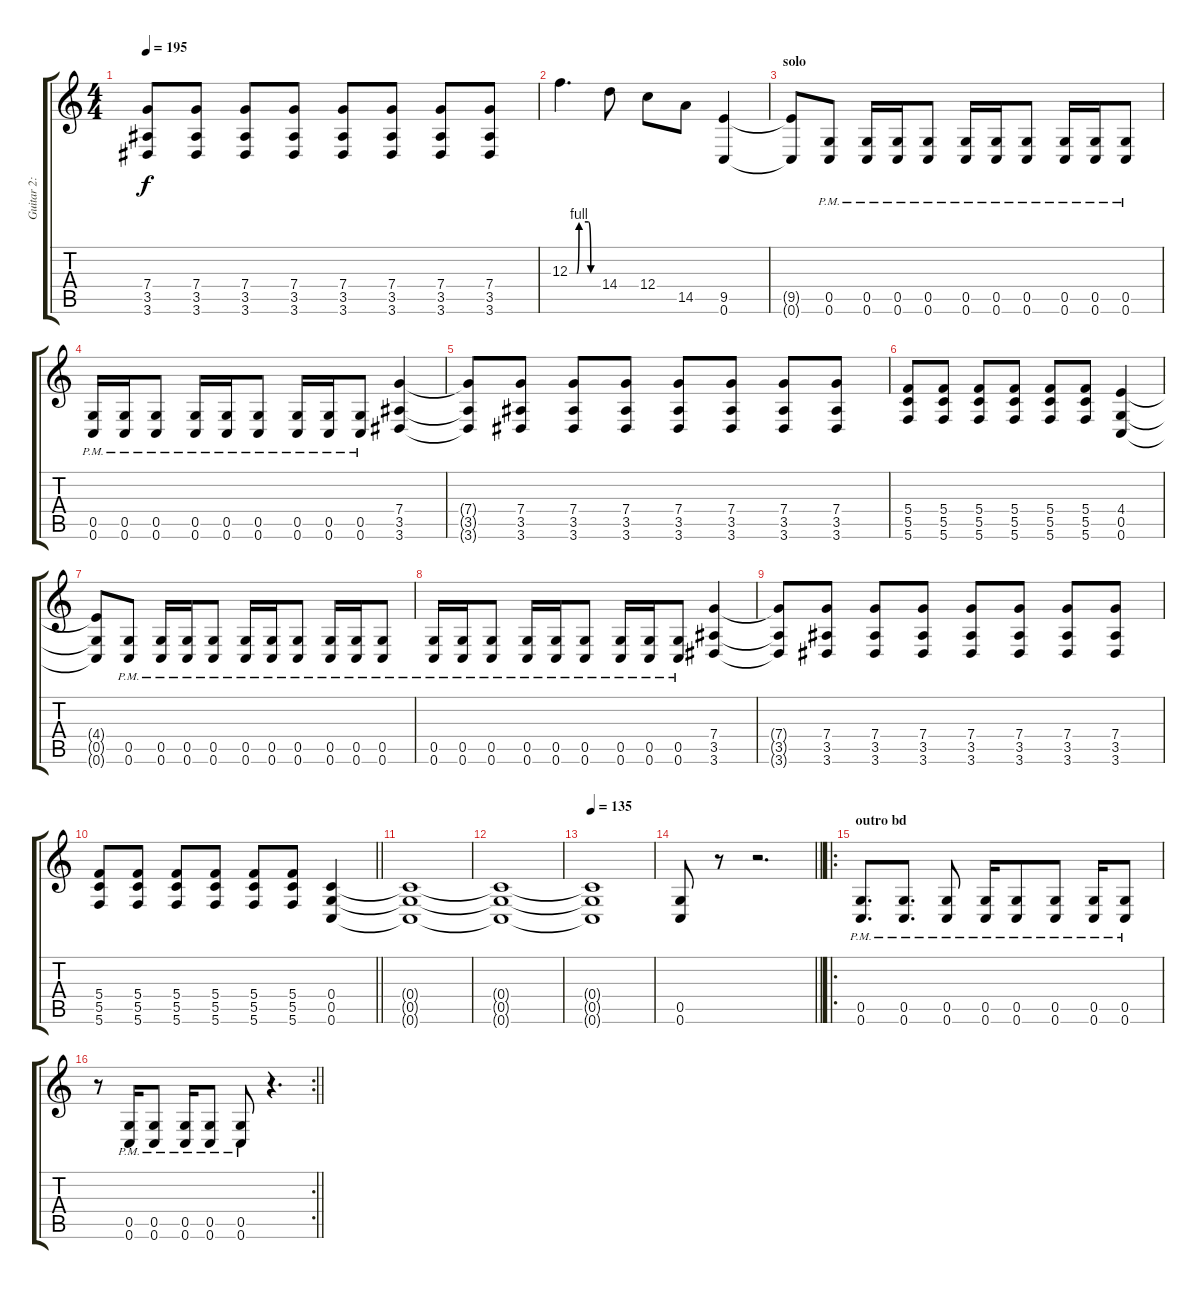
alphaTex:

\track ("Guitar 2: Maarten" "Guitar 2: ") {instrument distortionguitar}
\staff {score tabs}
\tuning (D4 A3 F3 C3 G2 C2) {hide}
\ts (4 4)
\tempo 195
\clef g2
\ks c
(7.4{t} 3.5{t} 3.6{t}).8{dy f} (7.4 3.5 3.6).8 (7.4 3.5 3.6).8 (7.4 3.5 3.6).8 (7.4 3.5 3.6).8 (7.4 3.5 3.6).8 (7.4 3.5 3.6).8 (7.4 3.5 3.6).8 |
12.3{be (custom 0 0 15 0 20 4 40 4 45 0 60 0)}.4{d} 14.4.8 12.4.8 14.5.8 (9.5 0.6).4 |
\section ("" "solo")
(9.5{t} 0.6{t}).8 (0.5{pm} 0.6).8 (0.5{pm} 0.6).16 (0.5{pm} 0.6).16 (0.5{pm} 0.6).8 (0.5{pm} 0.6).16 (0.5{pm} 0.6).16 (0.5{pm} 0.6).8 (0.5{pm} 0.6).16 (0.5{pm} 0.6).16 (0.5{pm} 0.6).8 |
(0.5{pm} 0.6).16 (0.5{pm} 0.6).16 (0.5{pm} 0.6).8 (0.5{pm} 0.6).16 (0.5{pm} 0.6).16 (0.5{pm} 0.6).8 (0.5{pm} 0.6).16 (0.5{pm} 0.6).16 (0.5{pm} 0.6).8 (7.4 3.5 3.6).4 |
(7.4{t} 3.5{t} 3.6{t}).8 (7.4 3.5 3.6).8 (7.4 3.5 3.6).8 (7.4 3.5 3.6).8 (7.4 3.5 3.6).8 (7.4 3.5 3.6).8 (7.4 3.5 3.6).8 (7.4 3.5 3.6).8 |
(5.4 5.5 5.6).8 (5.4 5.5 5.6).8 (5.4 5.5 5.6).8 (5.4 5.5 5.6).8 (5.4 5.5 5.6).8 (5.4 5.5 5.6).8 (4.4 0.5 0.6).4 |
(4.4{t} 0.5{t} 0.6{t}).8 (0.5{pm} 0.6).8 (0.5{pm} 0.6).16 (0.5{pm} 0.6).16 (0.5{pm} 0.6).8 (0.5{pm} 0.6).16 (0.5{pm} 0.6).16 (0.5{pm} 0.6).8 (0.5{pm} 0.6).16 (0.5{pm} 0.6).16 (0.5{pm} 0.6).8 |
(0.5{pm} 0.6).16 (0.5{pm} 0.6).16 (0.5{pm} 0.6).8 (0.5{pm} 0.6).16 (0.5{pm} 0.6).16 (0.5{pm} 0.6).8 (0.5{pm} 0.6).16 (0.5{pm} 0.6).16 (0.5{pm} 0.6).8 (7.4 3.5 3.6).4 |
(7.4{t} 3.5{t} 3.6{t}).8 (7.4 3.5 3.6).8 (7.4 3.5 3.6).8 (7.4 3.5 3.6).8 (7.4 3.5 3.6).8 (7.4 3.5 3.6).8 (7.4 3.5 3.6).8 (7.4 3.5 3.6).8 |
\barLineRight lightlight
(5.4 5.5 5.6).8 (5.4 5.5 5.6).8 (5.4 5.5 5.6).8 (5.4 5.5 5.6).8 (5.4 5.5 5.6).8 (5.4 5.5 5.6).8 (0.4 0.5 0.6).4 |
(0.4{t} 0.5{t} 0.6{t}).1 |
(0.4{t} 0.5{t} 0.6{t}).1 |
\tempo 135
(0.4{t} 0.5{t} 0.6{t}).1 |
\barLineRight lightlight
(0.5 0.6).8 r.8 r.2{d} |
\ro
\section ("" "outro bd")
(0.5{pm} 0.6).8{d} (0.5{pm} 0.6).8{d} (0.5{pm} 0.6).8 (0.5{pm} 0.6).16 (0.5{pm} 0.6).8 (0.5{pm} 0.6).8 (0.5{pm} 0.6).16 (0.5{pm} 0.6).8 |
\rc 2
\barLineRight lightlight
r.8 (0.5{pm} 0.6).16 (0.5{pm} 0.6).8 (0.5{pm} 0.6).16 (0.5{pm} 0.6).8 (0.5{pm} 0.6).8 r.4{d}
